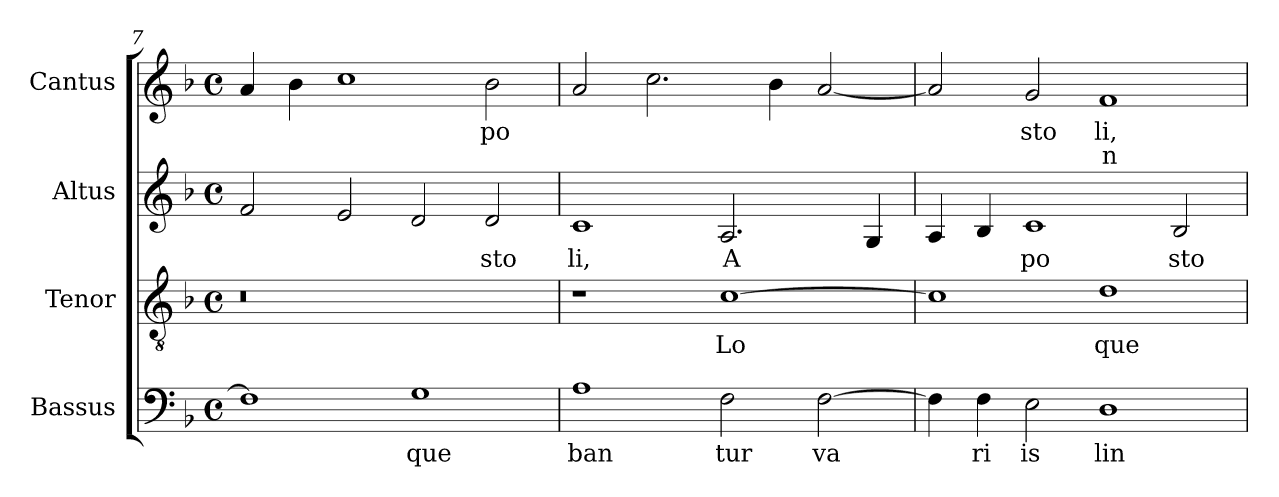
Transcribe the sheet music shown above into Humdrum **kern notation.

**kern	**text	**kern	**text	**kern	**text	**kern	**text	**text
*part4	*part4	*part3	*part3	*part2	*part2	*part1	*part1	*part1
*staff4	*staff4	*staff3	*staff3	*staff2	*staff2	*staff1	*staff1	*staff1
*I"Bassus	*	*I"Tenor	*	*I"Altus	*	*I"Cantus	*	*
!!LO:LB:g=z
*clefF4	*	*clefGv2	*	*clefG2	*	*clefG2	*	*
*k[b-]	*	*k[b-]	*	*k[b-]	*	*k[b-]	*	*
*F:	*	*F:	*	*F:	*	*F:	*	*
*M4/4	*	*M4/4	*	*M4/4	*	*M4/4	*	*
*met(c)	*	*met(c)	*	*met(c)	*	*met(c)	*	*
=7	=7	=7	=7	=7	=7	=7	=7	=7
1F]	.	0r	.	2f/	.	4a/	.	.
.	.	.	.	.	.	4b-\	.	.
.	.	.	.	2e/	.	1cc	.	.
!	!LO:LY:b:cj	!	!	!	!	!	!	!
1G	-que	.	.	2d/	.	.	.	.
!	!	!	!	!	!LO:LY:b:cj	!	!LO:LY:b:cj	!
.	.	.	.	2d/	-sto	2b-\	-po	.
=8	=8	=8	=8	=8	=8	=8	=8	=8
!	!LO:LY:b:cj	!	!	!	!LO:LY:b:cj	!	!	!
1A	ban	1r	.	1c	li,	2a/	.	.
.	.	.	.	.	.	2.cc\	.	.
!	!LO:LY:b:cj	!	!LO:LY:b:cj	!	!LO:LY:b:cj	!	!	!
2F\	tur	[>1c	Lo	2.A/	A	.	.	.
.	.	.	.	.	.	4b-\	.	.
!	!LO:LY:b:cj	!	!	!	!	!	!	!
[>2F\	va	.	.	.	.	[<2a/	.	.
.	.	.	.	4G/	.	.	.	.
=9	=9	=9	=9	=9	=9	=9	=9	=9
4F\]	.	1c]	.	4A/	.	2a/]	.	.
!	!LO:LY:b:cj	!	!	!	!	!	!	!
4F\	ri	.	.	4B-/	.	.	.	.
!	!LO:LY:b:cj	!	!	!	!LO:LY:b:cj	!	!LO:LY:b:cj	!
2E\	is	.	.	1c	po	2g/	sto	.
!	!LO:LY:b:cj	!	!LO:LY:b:cj	!	!	!	!LO:LY:b:cj	!LO:LY:b
1D	lin	1d	que	.	.	1f	li,	n-
!	!	!	!	!	!LO:LY:b:cj	!	!	!
.	.	.	.	2B-/	sto	.	.	.
=	=	=	=	=	=	=	=	=
*-	*-	*-	*-	*-	*-	*-	*-	*-
